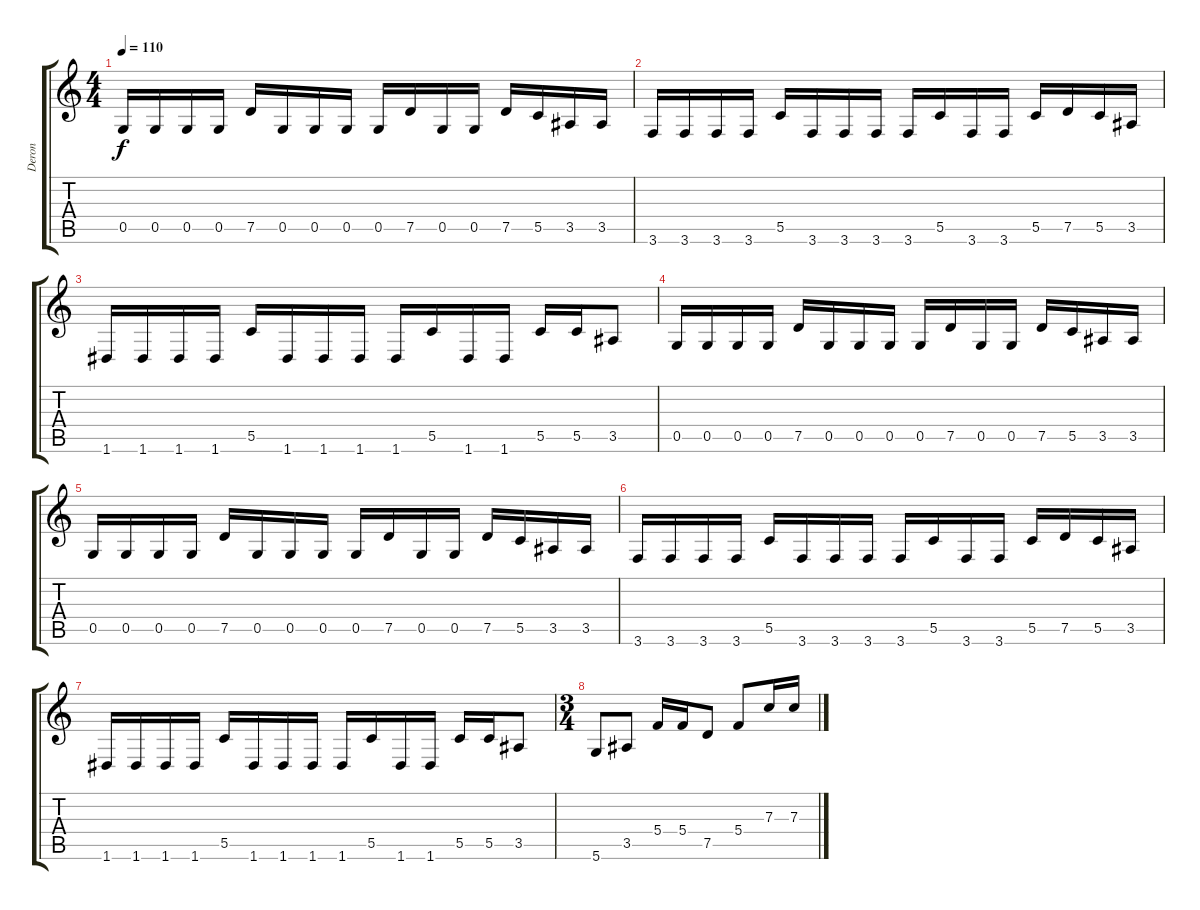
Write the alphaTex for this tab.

\track ("Deron" "Deron") {instrument distortionguitar}
\staff {score tabs}
\tuning (D4 A3 F3 C3 G2 D2) {hide}
\ts (4 4)
\tempo 110
\clef g2
\ks c
0.5.16{dy f} 0.5.16 0.5.16 0.5.16 7.5.16 0.5.16 0.5.16 0.5.16 0.5.16 7.5.16 0.5.16 0.5.16 7.5.16 5.5.16 3.5.16 3.5.16 |
3.6.16 3.6.16 3.6.16 3.6.16 5.5.16 3.6.16 3.6.16 3.6.16 3.6.16 5.5.16 3.6.16 3.6.16 5.5.16 7.5.16 5.5.16 3.5.16 |
1.6.16 1.6.16 1.6.16 1.6.16 5.5.16 1.6.16 1.6.16 1.6.16 1.6.16 5.5.16 1.6.16 1.6.16 5.5.16 5.5.16 3.5.8 |
0.5.16 0.5.16 0.5.16 0.5.16 7.5.16 0.5.16 0.5.16 0.5.16 0.5.16 7.5.16 0.5.16 0.5.16 7.5.16 5.5.16 3.5.16 3.5.16 |
0.5.16 0.5.16 0.5.16 0.5.16 7.5.16 0.5.16 0.5.16 0.5.16 0.5.16 7.5.16 0.5.16 0.5.16 7.5.16 5.5.16 3.5.16 3.5.16 |
3.6.16 3.6.16 3.6.16 3.6.16 5.5.16 3.6.16 3.6.16 3.6.16 3.6.16 5.5.16 3.6.16 3.6.16 5.5.16 7.5.16 5.5.16 3.5.16 |
1.6.16 1.6.16 1.6.16 1.6.16 5.5.16 1.6.16 1.6.16 1.6.16 1.6.16 5.5.16 1.6.16 1.6.16 5.5.16 5.5.16 3.5.8 |
\ts (3 4)
5.6.8 3.5.8 5.4.16 5.4.16 7.5.8 5.4.8 7.3.16 7.3.16
